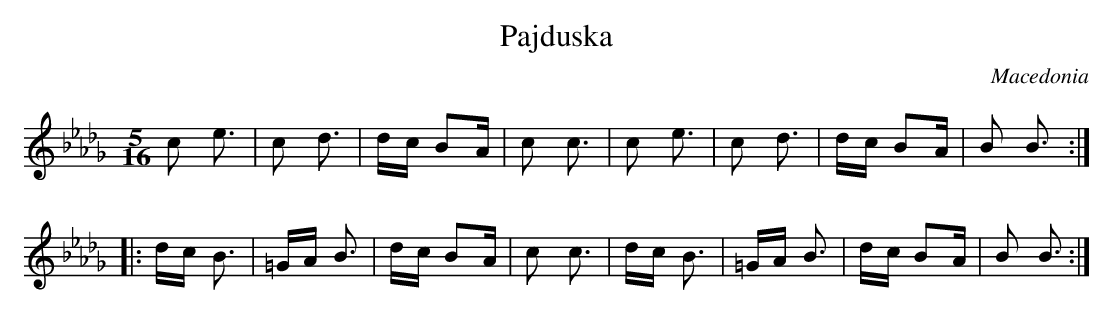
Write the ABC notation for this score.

X:1
T:Pajduska
O:Macedonia
M:5/16
L:1/16
K:Bbm
c2 e3|c2 d3| dc B2A| c2 c3|\
c2 e3|c2 d3|dc B2A|B2 B3 ::
dc B3|=GA B3|dc B2A|c2 c3|\
dc B3|=GA B3|dc B2A|B2 B3:|
